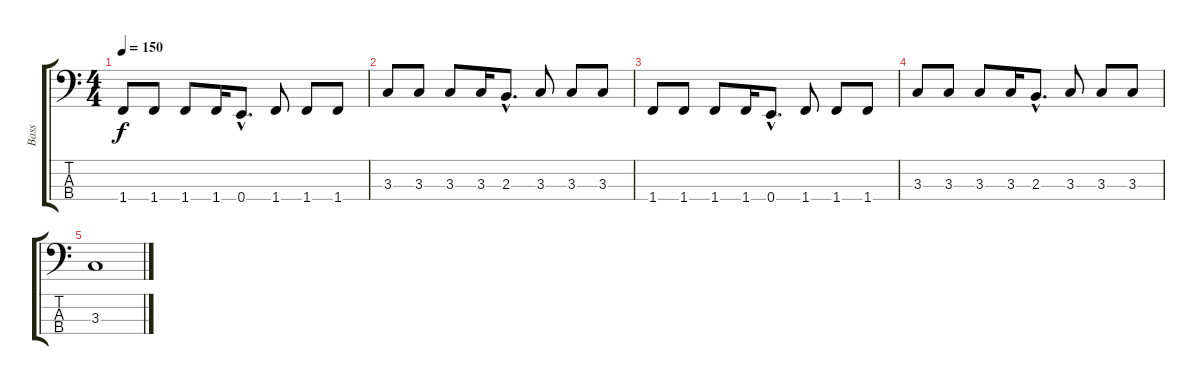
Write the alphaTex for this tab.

\track ("Bass" "Bass") {instrument electricbassfinger}
\staff {score tabs}
\tuning (G2 D2 A1 E1) {hide}
\ts (4 4)
\tempo 150
\clef f4
\ks c
1.4.8{dy f} 1.4.8 1.4.8 1.4.16 0.4{hac}.8{d} 1.4.8 1.4.8 1.4.8 |
3.3.8 3.3.8 3.3.8 3.3.16 2.3{hac}.8{d} 3.3.8 3.3.8 3.3.8 |
1.4.8 1.4.8 1.4.8 1.4.16 0.4{hac}.8{d} 1.4.8 1.4.8 1.4.8 |
3.3.8 3.3.8 3.3.8 3.3.16 2.3{hac}.8{d} 3.3.8 3.3.8 3.3.8 |
3.3.1
